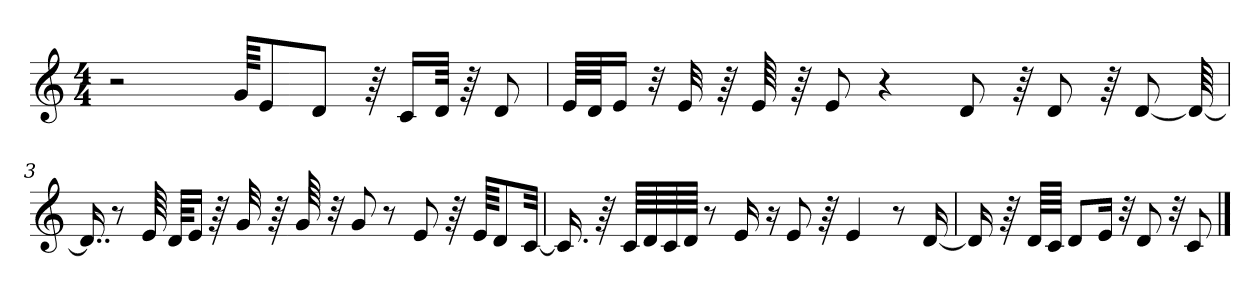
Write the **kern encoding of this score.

**kern
*part1
*staff1
*clefG2
*M4/4
=1
2r
64g/KKKL
8e/
8d/J
64r
16c/LL
64d/JJkk
64r
8d
=2
64e/LLLL
64d/JJ
16e/JJ
32r
32e
64r
64e
64r
8e
4r
8d
64r
8d
64r
[8d
64d_
=3
16..d]
8r
64e
64d/KKLL
16e/JJ
64r
32g
64r
64g
32r
8g
8r
8e
64r
64e/KKKL
8d/
[32c/Jkk
=4
16.c]
64r
64c/LLLL
64d/
64c/
64d/JJJJ
8r
16e
16r
8e
64r
4e
8r
[16d
=5
16d]
64r
64d/LLLL
64c/JJJJ
8d/L
16e/Jk
32r
8d
32r
8c
==
*-
